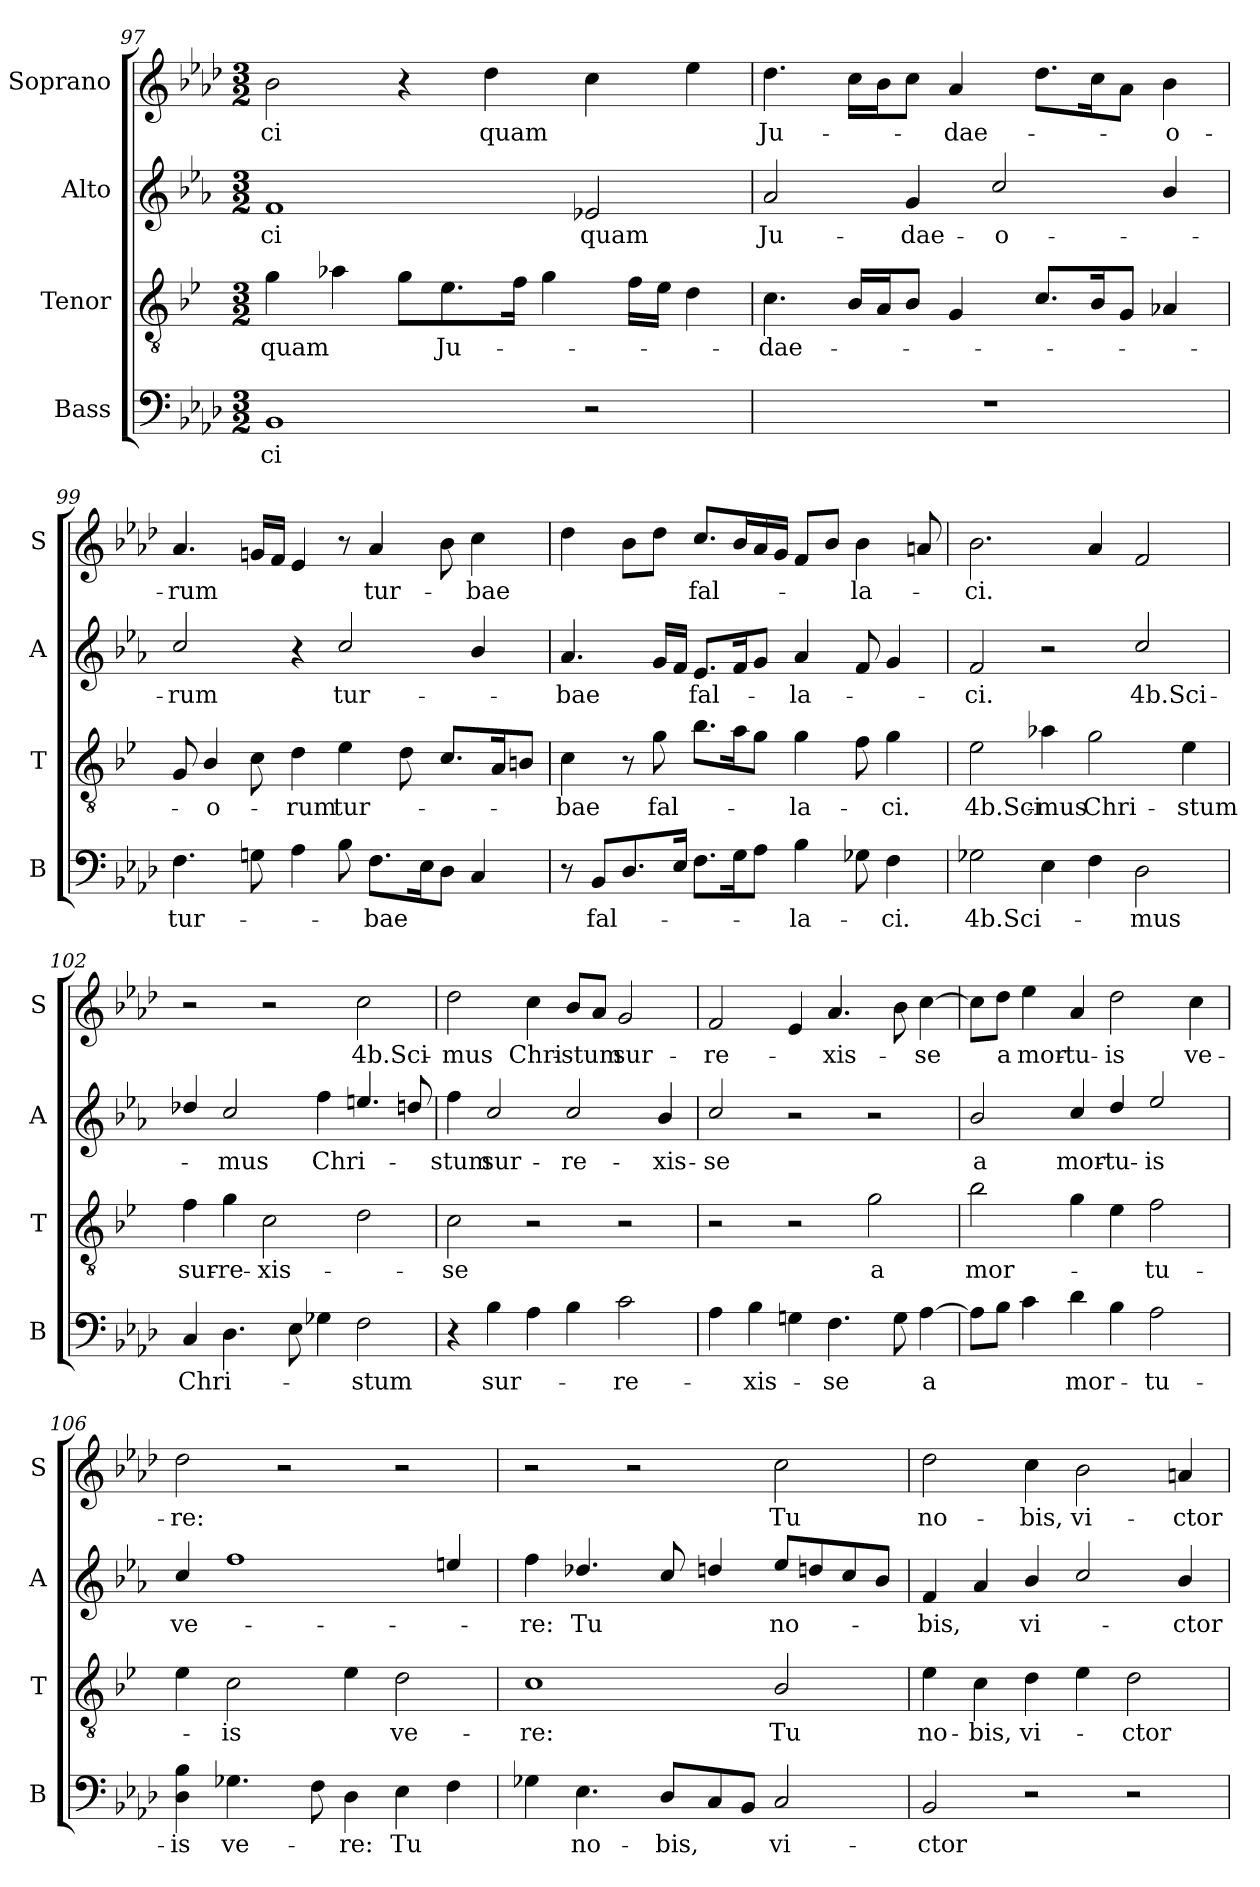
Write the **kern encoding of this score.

**kern	**text	**kern	**text	**kern	**text	**kern	**text
*part4	*part4	*part3	*part3	*part2	*part2	*part1	*part1
*staff4	*staff4	*staff3	*staff3	*staff2	*staff2	*staff1	*staff1
*I"Bass	*	*I"Tenor	*	*I"Alto	*	*I"Soprano	*
*I'B	*	*I'T	*	*I'A	*	*I'S	*
*clefF4	*	*clefGv2	*	*clefG2	*	*clefG2	*
*	*	*ITrd1c2	*	*ITrd4c7	*	*	*
*k[b-e-a-d-]	*	*k[b-e-a-d-]	*	*k[b-e-a-d-]	*	*k[b-e-a-d-]	*
*A-:	*	*A-:	*	*A-:	*	*A-:	*
*M3/2	*	*M3/2	*	*M3/2	*	*M3/2	*
=97	=97	=97	=97	=97	=97	=97	=97
1BB-	-ci	4f\	quam	1B-	-ci	2b-\	-ci
.	.	4g-X\	.	.	.	.	.
.	.	8f\L	.	.	.	4r	.
.	.	8.d-\	Ju-	.	.	.	.
.	.	.	.	.	.	4dd-\	quam
.	.	16e-\Jk	.	.	.	.	.
.	.	4f\	.	.	.	.	.
2r	.	.	.	2A-X/	quam	4cc\	.
.	.	16e-\LL	.	.	.	.	.
.	.	16d-\JJ	.	.	.	.	.
.	.	4c\	.	.	.	4ee-\	.
=98	=98	=98	=98	=98	=98	=98	=98
1.r	.	4.B-\	-dae-	2d-/	Ju-	4.dd-\	Ju-
.	.	16A-/LL	.	.	.	16cc\LL	.
.	.	16G/J	.	.	.	16b-\J	.
.	.	8A-/J	.	4c/	-dae-	8cc\J	.
.	.	4F/	.	.	.	4a-/	-dae-
.	.	.	.	2f/	-o-	.	.
.	.	8.B-/L	.	.	.	8.dd-\L	.
.	.	16A-/k	.	.	.	16cc\k	.
.	.	8F/J	.	.	.	8a-\J	.
.	.	4G-X/	.	4e-/	.	4b-\	-o-
=99	=99	=99	=99	=99	=99	=99	=99
4.F\	tur-	8F/	.	2f/	-rum	4.a-/	-rum
.	.	4A-/	-o-	.	.	.	.
8Gn\	.	8B-\	.	.	.	16gn/LL	.
.	.	.	.	.	.	16f/JJ	.
4A-\	.	4c\	-rum	4r	.	4e-/	.
8B-\	.	4d-\	tur-	2f/	tur-	8r	.
8.F\L	-bae	.	.	.	.	4a-/	tur-
.	.	8c\	.	.	.	.	.
16E-\k	.	.	.	.	.	.	.
8D-\J	.	8.B-/L	.	.	.	8b-\	.
4C/	.	.	.	4e-/	.	4cc\	-bae
.	.	16G/k	.	.	.	.	.
.	.	8An/J	.	.	.	.	.
!!LO:LB:g=z
=100	=100	=100	=100	=100	=100	=100	=100
8r	.	4B-\	-bae	4.d-/	-bae	4dd-\	.
8BB-/L	fal-	.	.	.	.	.	.
8.D-/	.	8r	.	.	.	8b-\L	.
.	.	8f\	fal-	16c/LL	.	8dd-\J	.
16E-/Jk	.	.	.	16B-/JJ	.	.	.
8.F\L	.	8.a-\L	.	8.A-/L	fal-	8.cc/L	fal-
16G\k	.	16g\k	.	16B-/k	.	16b-/L	.
8A-\J	.	8f\J	.	8c/J	.	16a-/	.
.	.	.	.	.	.	16g/JJ	.
4B-\	-la-	4f\	-la-	4d-/	-la-	8f/L	.
.	.	.	.	.	.	8b-/J	.
8G-X\	.	8e-\	.	8B-/	.	4b-\	-la-
4F\	-ci.	4f\	-ci.	4c/	.	.	.
.	.	.	.	.	.	8an/	.
=101	=101	=101	=101	=101	=101	=101	=101
2G-X\	4b.Sci-	2d-\	4b.Sci-	2B-/	-ci.	2.b-\	-ci.
4E-\	.	4g-X\	-mus	2r	.	.	.
4F\	.	2f\	Chri-	.	.	4a-/	.
2D-\	-mus	.	.	2f/	4b.Sci-	2f/	.
.	.	4d-\	-stum	.	.	.	.
=102	=102	=102	=102	=102	=102	=102	=102
4C/	Chri-	4e-\	sur-	4g-X/	.	2r	.
4.D-\	.	4f\	-re-	2f/	-mus	.	.
.	.	2B-\	-xis-	.	.	2r	.
8E-\	.	.	.	.	.	.	.
4G-X\	.	.	.	4b-\	Chri-	.	.
2F\	-stum	2c\	.	4.an/	.	2cc\	4b.Sci-
.	.	.	.	8gn/	.	.	.
=103	=103	=103	=103	=103	=103	=103	=103
4r	.	2B-\	-se	4b-\	-stum	2dd-\	-mus
4B-\	sur-	.	.	2f/	sur-	.	.
4A-\	.	2r	.	.	.	4cc\	Chri-
4B-\	.	.	.	2f/	-re-	8b-/L	-stum
.	.	.	.	.	.	8a-/J	.
2c\	-re-	2r	.	.	.	2g/	sur-
.	.	.	.	4e-/	-xis-	.	.
!!LO:LB:g=z
=104	=104	=104	=104	=104	=104	=104	=104
4A-\	.	2r	.	2f/	-se	2f/	-re-
4B-\	-xis-	.	.	.	.	.	.
4Gn\	.	2r	.	2r	.	4e-/	.
4.F\	-se	.	.	.	.	4.a-/	-xis-
.	.	2f\	a	2r	.	.	.
8G\	.	.	.	.	.	8b-\	.
[4A-\	a	.	.	.	.	[4cc\	-se
=105	=105	=105	=105	=105	=105	=105	=105
8A-\L]	.	2a-\	mor-	2e-/	a	8cc\L]	.
8B-\J	.	.	.	.	.	8dd-\J	a
4c\	.	.	.	.	.	4ee-\	mor-
4d-\	mor-	4f\	.	4f/	mor-	4a-/	-tu-
4B-\	.	4d-\	.	4g/	-tu-	2dd-\	-is
2A-\	-tu-	2e-\	-tu-	2a-/	-is	.	.
.	.	.	.	.	.	4cc\	ve-
=106	=106	=106	=106	=106	=106	=106	=106
4D-\ 4B-\	-is	4d-\	.	4f/	ve-	2dd-\	-re:
4.G-X\	ve-	2B-\	-is	1b-	.	.	.
.	.	.	.	.	.	2r	.
8F\	.	.	.	.	.	.	.
4D-\	-re:	4d-\	.	.	.	.	.
4E-\	Tu	2c\	ve-	.	.	2r	.
4F\	.	.	.	4an/	.	.	.
=107	=107	=107	=107	=107	=107	=107	=107
4G-X\	.	1B-	-re:	4b-\	-re:	2r	.
4.E-\	no-	.	.	4.g-X/	Tu	.	.
.	.	.	.	.	.	2r	.
8D-/L	-bis,	.	.	8f/	.	.	.
8C/	.	.	.	4gn/	.	.	.
8BB-/J	.	.	.	.	.	.	.
2C/	vi-	2A-/	Tu	8a-/L	no-	2cc\	Tu
.	.	.	.	8gn/	.	.	.
.	.	.	.	8f/	.	.	.
.	.	.	.	8e-/J	.	.	.
!!LO:PB:g=z
=108	=108	=108	=108	=108	=108	=108	=108
2BB-/	-ctor	4d-\	no-	4B-/	-bis,	2dd-\	no-
.	.	4B-\	-bis,	4d-/	.	.	.
2r	.	4c\	vi-	4e-/	vi-	4cc\	-bis,
.	.	4d-\	.	2f/	.	2b-\	vi-
2r	.	2c\	-ctor	.	.	.	.
.	.	.	.	4e-/	-ctor	4an/	-ctor
=	=	=	=	=	=	=	=
*-	*-	*-	*-	*-	*-	*-	*-
